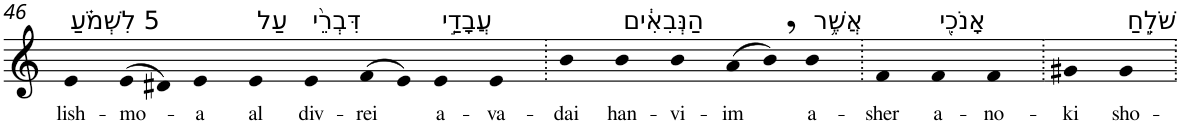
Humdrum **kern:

**kern	**text
*part1	*part1
*staff1	*staff1
*I"Piano	*
*I'Pno	*
!!LO:PB:g=z
*clefG2	*
*k[]	*
=46	=46
!LO:TX:a:t=5 לִשְׁמֹ֗עַ	!
!	!LO:LY:b
4e	lish-
!	!LO:LY:b
(>8e	-mo-
8d#X)	.
!	!LO:LY:b
4e	-a
!LO:TX:a:t=עַל	!
!	!LO:LY:b
4e	al
!LO:TX:a:t=דִּבְרֵ֨י	!
!	!LO:LY:b
4e	div-
!	!LO:LY:b
(>8f	-rei
8e)	.
!LO:TX:a:t=עֲבָדַ֣י	!
!	!LO:LY:b
4e	a-
!	!LO:LY:b
4e	-va-
=47.	=47.
!	!LO:LY:b
4b	-dai
!LO:TX:a:t=הַנְּבִאִ֔ים	!
!	!LO:LY:b
4b	han-
!	!LO:LY:b
4b	-vi-
!	!LO:LY:b
(>8a	-im
8b,)	.
!LO:TX:a:t=אֲשֶׁ֥ר	!
!	!LO:LY:b
4b	a-
=48.	=48.
!	!LO:LY:b
4f	-sher
!LO:TX:a:t=אָנֹכִ֖י	!
!	!LO:LY:b
4f	a-
!	!LO:LY:b
4f	-no-
=49.	=49.
!	!LO:LY:b
4g#X	-ki
!LO:TX:a:t=שֹׁלֵ֣חַ	!
!	!LO:LY:b
4g#	sho-
=.	=.
*-	*-
